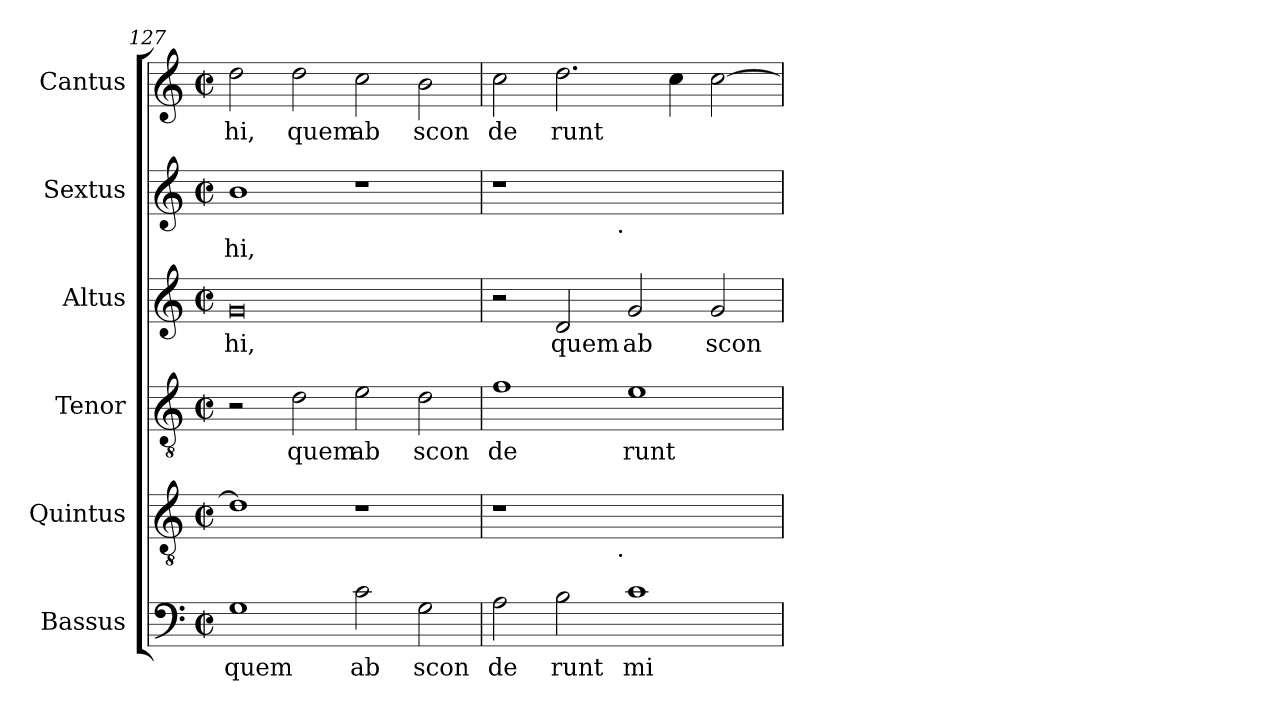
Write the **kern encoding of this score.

**kern	**text	**kern	**text	**kern	**text	**kern	**text	**kern	**text	**kern	**text
*part6	*part6	*part5	*part5	*part4	*part4	*part3	*part3	*part2	*part2	*part1	*part1
*staff6	*staff6	*staff5	*staff5	*staff4	*staff4	*staff3	*staff3	*staff2	*staff2	*staff1	*staff1
*I"Bassus	*	*I"Quintus	*	*I"Tenor	*	*I"Altus	*	*I"Sextus	*	*I"Cantus	*
*clefF4	*	*clefGv2	*	*clefGv2	*	*clefG2	*	*clefG2	*	*clefG2	*
*k[]	*	*k[]	*	*k[]	*	*k[]	*	*k[]	*	*k[]	*
*C:	*	*C:	*	*C:	*	*C:	*	*C:	*	*C:	*
*M2/2	*	*M2/2	*	*M2/2	*	*M2/2	*	*M2/2	*	*M2/2	*
*met(c|)	*	*met(c|)	*	*met(c|)	*	*met(c|)	*	*met(c|)	*	*met(c|)	*
=127	=127	=127	=127	=127	=127	=127	=127	=127	=127	=127	=127
!	!LO:LY:b:cj	!	!LO:LY:b:cj	!	!	!	!LO:LY:b:cj	!	!LO:LY:b:cj	!	!LO:LY:b:cj
1G	quem	1d]	.	2r	.	0g	-hi,	1b	-hi,	2dd\	hi,
!	!	!	!	!	!LO:LY:b:cj	!	!	!	!	!	!LO:LY:b:cj
.	.	.	.	2d\	quem	.	.	.	.	2dd\	quem
!	!LO:LY:b:cj	!	!	!	!LO:LY:b:cj	!	!	!	!	!	!LO:LY:b:cj
2c\	ab	1r	.	2e\	ab	.	.	1r	.	2cc\	ab
!	!LO:LY:b:cj	!	!	!	!LO:LY:b:cj	!	!	!	!	!	!LO:LY:b:cj
2G\	scon	.	.	2d\	scon	.	.	.	.	2b\	scon
!!LO:PB:g=z
=128	=128	=128	=128	=128	=128	=128	=128	=128	=128	=128	=128
!	!LO:LY:b:cj	!	!	!	!LO:LY:b:cj	!	!	!	!	!	!LO:LY:b:cj
*	*	*^	*	*	*	*	*	*^	*	*	*
2A\	de	1r	2ryy	.	1f	de	2r	.	1r	2ryy	.	2cc\	de
!	!LO:LY:b:cj	!	!	!	!	!	!	!LO:LY:b:cj	!	!	!	!	!LO:LY:b:cj
2B\	runt	.	4...ryy	.	.	.	2d/	quem	.	4...ryy	.	2.dd\	runt
!	!	!	!	!	!	!	!	!	!	!LO:TX:b:t=.	!	!	!
!	!	!	!LO:TX:b:t=.	!	!	!	!	!	!	!	!	!	!
.	.	.	1ryy	.	.	.	.	.	.	1ryy	.	.	.
!	!LO:LY:b:cj	!	!	!	!	!LO:LY:b:cj	!	!LO:LY:b:cj	!	!	!	!	!
1c	mi	1ryy	.	.	1e	runt	2g/	ab	1ryy	.	.	.	.
!	!	!	!	!	!	!	!	!	!	!	!	!	!LO:LY:b:cj
.	.	.	.	.	.	.	.	.	.	.	.	4cc\	.
!	!	!	!	!	!	!	!	!LO:LY:b:cj	!	!	!	!	!LO:LY:b:cj
.	.	.	.	.	.	.	2g/	scon	.	.	.	[>2cc\	.
.	.	.	32ryy	.	.	.	.	.	.	32ryy	.	.	.
*	*	*v	*v	*	*	*	*	*	*v	*v	*	*	*
=	=	=	=	=	=	=	=	=	=	=	=
*-	*-	*-	*-	*-	*-	*-	*-	*-	*-	*-	*-
